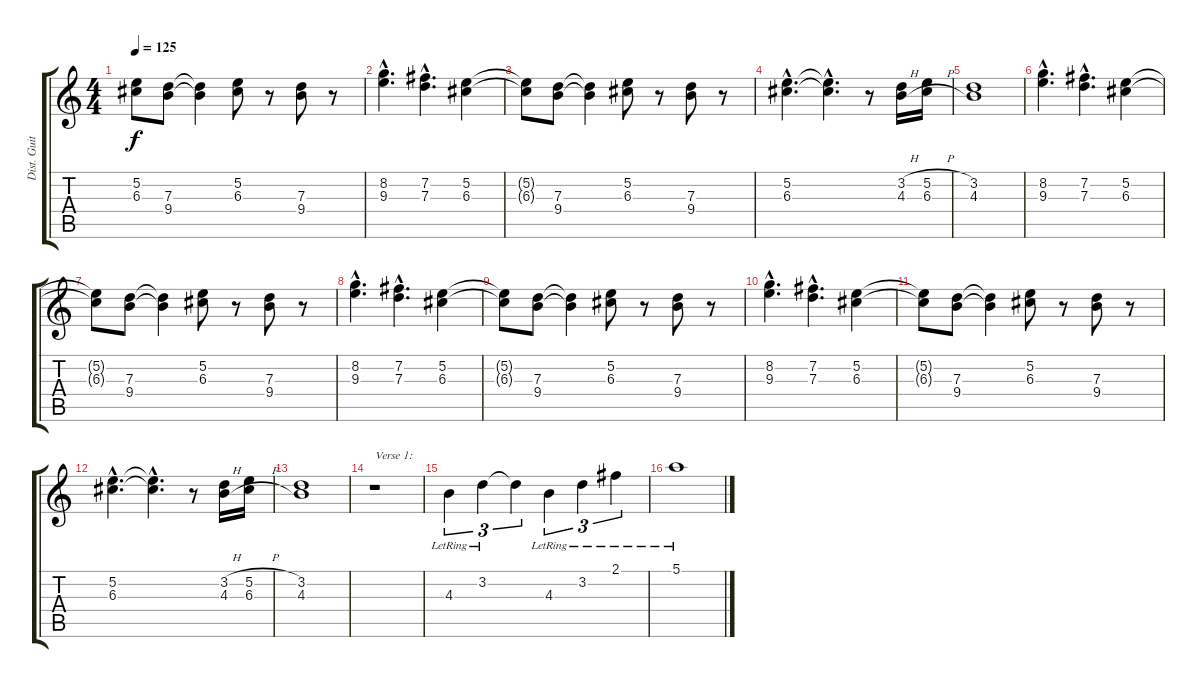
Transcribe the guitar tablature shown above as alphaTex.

\track ("Dist. Guitar 1" "Dist. Guit") {instrument overdrivenguitar}
\staff {score tabs}
\tuning (E4 B3 G3 D3 A2 E2) {hide}
\ts (4 4)
\tempo 125
\clef g2
\ks c
(5.2{t} 6.3{t}).8{dy f} (7.3 9.4).8 (7.3{t} 9.4{t}).4 (5.2 6.3).8 r.8 (7.3 9.4).8 r.8 |
(8.2{hac} 9.3{hac}).4{d} (7.2{hac} 7.3{hac}).4{d} (5.2 6.3).4 |
(5.2{t} 6.3{t}).8 (7.3 9.4).8 (7.3{t} 9.4{t}).4 (5.2 6.3).8 r.8 (7.3 9.4).8 r.8 |
(5.2{hac} 6.3{hac}).4{d} (5.2{hac t} 6.3{hac t}).4{d} r.8 (3.2{h} 4.3{h}).16 (5.2{h} 6.3{h}).16 |
(3.2 4.3).1 |
(8.2{hac} 9.3{hac}).4{d} (7.2{hac} 7.3{hac}).4{d} (5.2 6.3).4 |
(5.2{t} 6.3{t}).8 (7.3 9.4).8 (7.3{t} 9.4{t}).4 (5.2 6.3).8 r.8 (7.3 9.4).8 r.8 |
(8.2{hac} 9.3{hac}).4{d} (7.2{hac} 7.3{hac}).4{d} (5.2 6.3).4 |
(5.2{t} 6.3{t}).8 (7.3 9.4).8 (7.3{t} 9.4{t}).4 (5.2 6.3).8 r.8 (7.3 9.4).8 r.8 |
(8.2{hac} 9.3{hac}).4{d} (7.2{hac} 7.3{hac}).4{d} (5.2 6.3).4 |
(5.2{t} 6.3{t}).8 (7.3 9.4).8 (7.3{t} 9.4{t}).4 (5.2 6.3).8 r.8 (7.3 9.4).8 r.8 |
(5.2{hac} 6.3{hac}).4{d} (5.2{hac t} 6.3{hac t}).4{d} r.8 (3.2{h} 4.3{h}).16 (5.2{h} 6.3{h}).16 |
(3.2 4.3).1 |
r.1{txt "Verse 1:"} |
4.3{lr}.4{tu (3 2) volume 16 instrument electricguitarmuted} 3.2{lr}.4{tu (3 2)} 3.2{t}.4{tu (3 2)} 4.3{lr}.4{tu (3 2)} 3.2{lr}.4{tu (3 2)} 2.1{lr}.4{tu (3 2)} |
5.1{lr}.1
